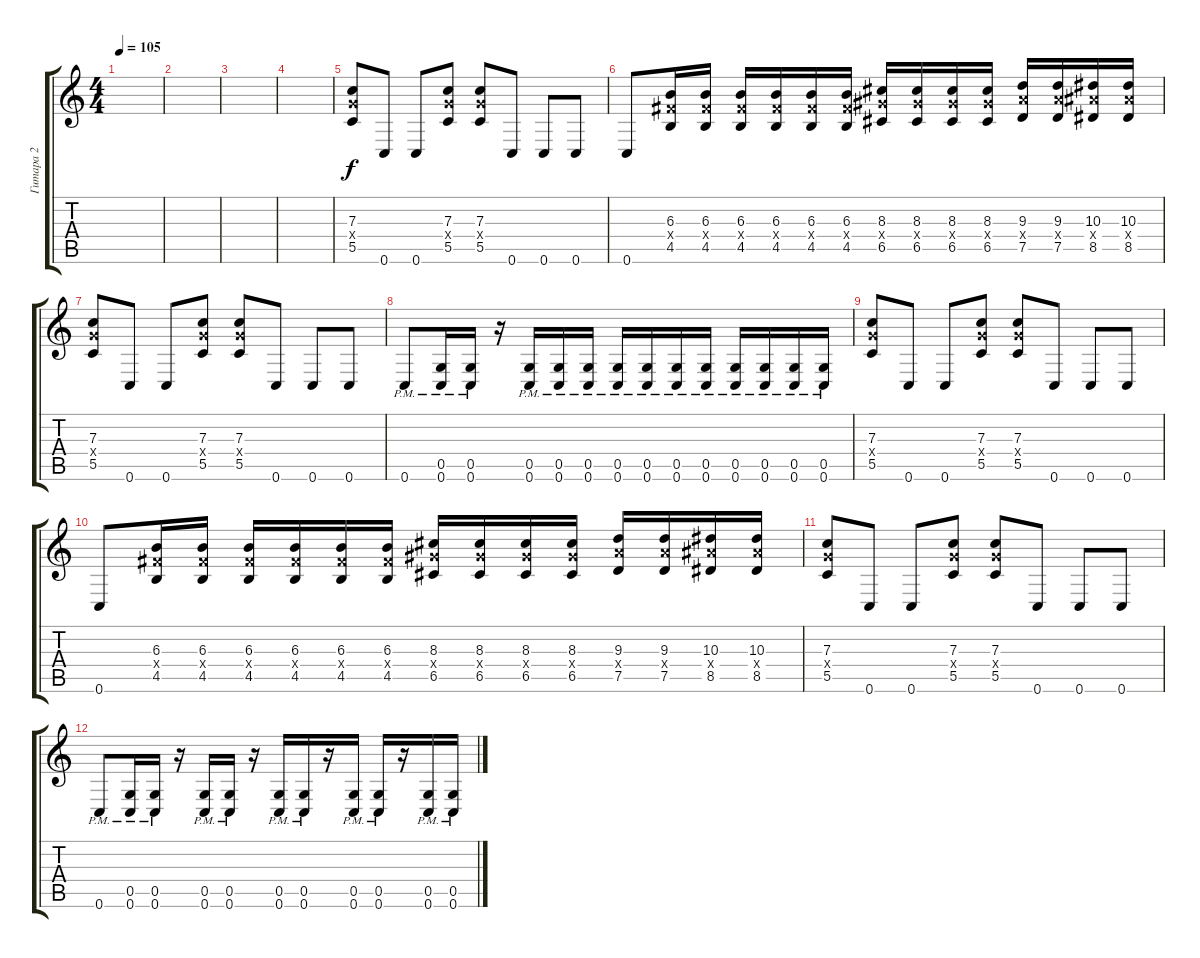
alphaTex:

\track ("Гитара 2" "Гитара 2") {instrument distortionguitar}
\staff {score tabs}
\tuning (D4 A3 F3 C3 G2 C2) {hide}
\ts (4 4)
\tempo 105
\clef g2
\ks c
|
|
|
|
(7.3 7.4{x} 5.5).8{instrument distortionguitar} 0.6.8 0.6.8 (7.3 7.4{x} 5.5).8 (7.3 7.4{x} 5.5).8 0.6.8 0.6.8 0.6.8 |
0.6.8 (6.3 6.4{x} 4.5).16 (6.3 6.4{x} 4.5).16 (6.3 6.4{x} 4.5).16 (6.3 6.4{x} 4.5).16 (6.3 6.4{x} 4.5).16 (6.3 6.4{x} 4.5).16 (8.3 8.4{x} 6.5).16 (8.3 8.4{x} 6.5).16 (8.3 8.4{x} 6.5).16 (8.3 8.4{x} 6.5).16 (9.3 9.4{x} 7.5).16 (9.3 9.4{x} 7.5).16 (10.3 10.4{x} 8.5).16 (10.3 10.4{x} 8.5).16 |
(7.3 7.4{x} 5.5).8 0.6.8 0.6.8 (7.3 7.4{x} 5.5).8 (7.3 7.4{x} 5.5).8 0.6.8 0.6.8 0.6.8 |
0.6{pm}.8 (0.5{pm} 0.6{pm}).16 (0.5{pm} 0.6{pm}).16 r.16 (0.5{pm} 0.6{pm}).16 (0.5{pm} 0.6{pm}).16 (0.5{pm} 0.6{pm}).16 (0.5{pm} 0.6{pm}).16 (0.5{pm} 0.6{pm}).16 (0.5{pm} 0.6{pm}).16 (0.5{pm} 0.6{pm}).16 (0.5{pm} 0.6{pm}).16 (0.5{pm} 0.6{pm}).16 (0.5{pm} 0.6{pm}).16 (0.5{pm} 0.6{pm}).16 |
(7.3 7.4{x} 5.5).8 0.6.8 0.6.8 (7.3 7.4{x} 5.5).8 (7.3 7.4{x} 5.5).8 0.6.8 0.6.8 0.6.8 |
0.6.8 (6.3 6.4{x} 4.5).16 (6.3 6.4{x} 4.5).16 (6.3 6.4{x} 4.5).16 (6.3 6.4{x} 4.5).16 (6.3 6.4{x} 4.5).16 (6.3 6.4{x} 4.5).16 (8.3 8.4{x} 6.5).16 (8.3 8.4{x} 6.5).16 (8.3 8.4{x} 6.5).16 (8.3 8.4{x} 6.5).16 (9.3 9.4{x} 7.5).16 (9.3 9.4{x} 7.5).16 (10.3 10.4{x} 8.5).16 (10.3 10.4{x} 8.5).16 |
(7.3 7.4{x} 5.5).8 0.6.8 0.6.8 (7.3 7.4{x} 5.5).8 (7.3 7.4{x} 5.5).8 0.6.8 0.6.8 0.6.8 |
0.6{pm}.8 (0.5{pm} 0.6{pm}).16 (0.5{pm} 0.6{pm}).16 r.16 (0.5{pm} 0.6{pm}).16 (0.5{pm} 0.6{pm}).16 r.16 (0.5{pm} 0.6{pm}).16 (0.5{pm} 0.6{pm}).16 r.16 (0.5{pm} 0.6{pm}).16 (0.5{pm} 0.6{pm}).16 r.16 (0.5{pm} 0.6{pm}).16 (0.5{pm} 0.6{pm}).16
